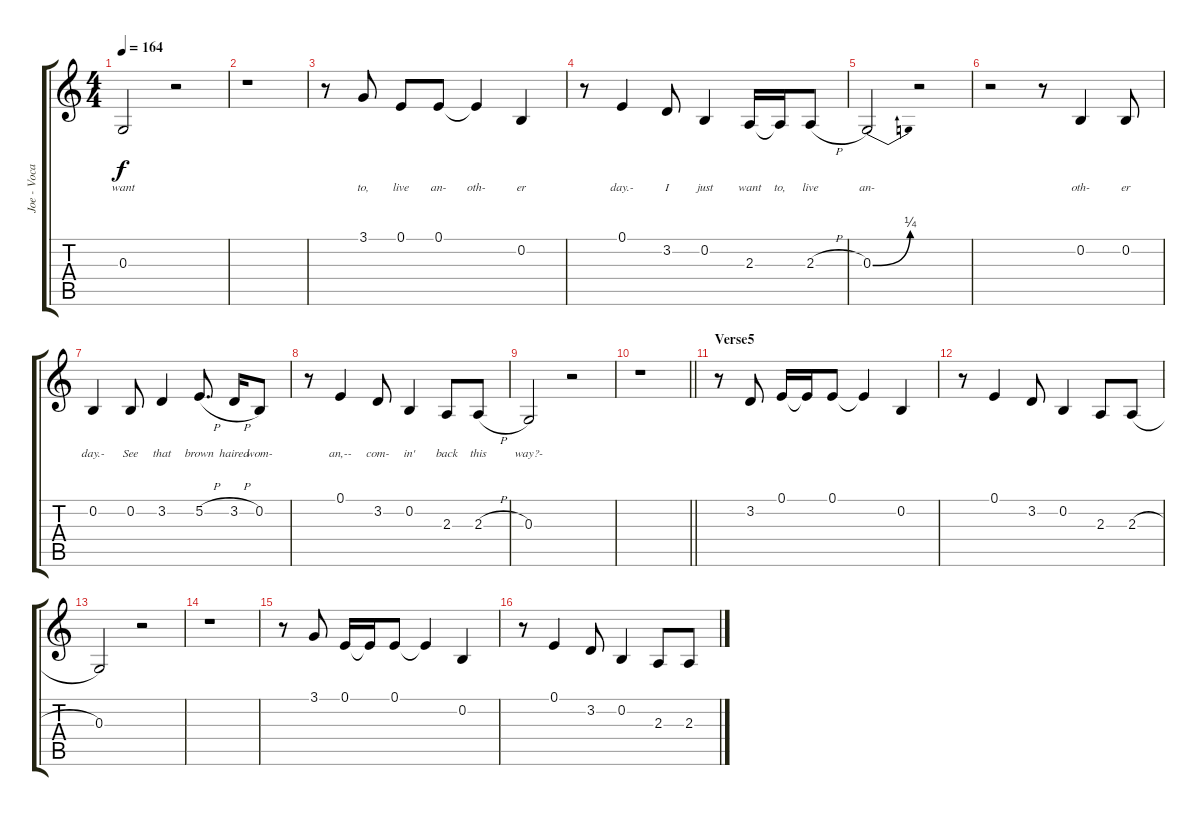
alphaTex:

\track ("Joe - Vocals" "Joe - Voca") {instrument pad3polysynth}
\staff {score tabs}
\tuning (E4 B3 G3 D3 A2 E2) {hide}
\ts (4 4)
\tempo 164
\clef g2
\ks c
0.3.2{lyrics (0 "want") lyrics (1 "") lyrics (2 "") lyrics (3 "") lyrics (4 "") dy f} r.2 |
r.1 |
r.8 3.1.8{lyrics (0 "to,") lyrics (1 "") lyrics (2 "") lyrics (3 "") lyrics (4 "")} 0.1.8{lyrics (0 "live") lyrics (1 "") lyrics (2 "") lyrics (3 "") lyrics (4 "")} 0.1.8{lyrics (0 "an-") lyrics (1 "") lyrics (2 "") lyrics (3 "") lyrics (4 "")} 0.1{t}.4{lyrics (0 "oth-") lyrics (1 "") lyrics (2 "") lyrics (3 "") lyrics (4 "")} 0.2.4{lyrics (0 "er") lyrics (1 "") lyrics (2 "") lyrics (3 "") lyrics (4 "")} |
r.8 0.1.4{lyrics (0 "day.-") lyrics (1 "") lyrics (2 "") lyrics (3 "") lyrics (4 "")} 3.2.8{lyrics (0 "I") lyrics (1 "") lyrics (2 "") lyrics (3 "") lyrics (4 "")} 0.2.4{lyrics (0 "just") lyrics (1 "") lyrics (2 "") lyrics (3 "") lyrics (4 "")} 2.3.16{lyrics (0 "want") lyrics (1 "") lyrics (2 "") lyrics (3 "") lyrics (4 "")} 2.3{t}.16{lyrics (0 "to,") lyrics (1 "") lyrics (2 "") lyrics (3 "") lyrics (4 "")} 2.3{h}.8{lyrics (0 "live") lyrics (1 "") lyrics (2 "") lyrics (3 "") lyrics (4 "")} |
0.3{be (bend 0 0 60 1)}.2{lyrics (0 "an-") lyrics (1 "") lyrics (2 "") lyrics (3 "") lyrics (4 "")} r.2 |
r.2 r.8 0.2.4{lyrics (0 "oth-") lyrics (1 "") lyrics (2 "") lyrics (3 "") lyrics (4 "")} 0.2.8{lyrics (0 "er") lyrics (1 "") lyrics (2 "") lyrics (3 "") lyrics (4 "")} |
0.2.4{lyrics (0 "day.-") lyrics (1 "") lyrics (2 "") lyrics (3 "") lyrics (4 "")} 0.2.8{lyrics (0 "See") lyrics (1 "") lyrics (2 "") lyrics (3 "") lyrics (4 "")} 3.2.4{lyrics (0 "that") lyrics (1 "") lyrics (2 "") lyrics (3 "") lyrics (4 "")} 5.2{h}.8{d lyrics (0 "brown") lyrics (1 "") lyrics (2 "") lyrics (3 "") lyrics (4 "")} 3.2{h}.16{lyrics (0 "haired") lyrics (1 "") lyrics (2 "") lyrics (3 "") lyrics (4 "")} 0.2.8{lyrics (0 "wom-") lyrics (1 "") lyrics (2 "") lyrics (3 "") lyrics (4 "")} |
r.8 0.1.4{lyrics (0 "an,--") lyrics (1 "") lyrics (2 "") lyrics (3 "") lyrics (4 "")} 3.2.8{lyrics (0 "com-") lyrics (1 "") lyrics (2 "") lyrics (3 "") lyrics (4 "")} 0.2.4{lyrics (0 "in'") lyrics (1 "") lyrics (2 "") lyrics (3 "") lyrics (4 "")} 2.3.8{lyrics (0 "back") lyrics (1 "") lyrics (2 "") lyrics (3 "") lyrics (4 "")} 2.3{h}.8{lyrics (0 "this") lyrics (1 "") lyrics (2 "") lyrics (3 "") lyrics (4 "")} |
0.3.2{lyrics (0 "way?-") lyrics (1 "") lyrics (2 "") lyrics (3 "") lyrics (4 "")} r.2 |
\barLineRight lightlight
r.1 |
\section ("" "Verse5")
r.8 3.2.8 0.1.16 0.1{t}.16 0.1.8 0.1{t}.4 0.2.4 |
r.8 0.1.4 3.2.8 0.2.4 2.3.8 2.3{h}.8 |
0.3.2 r.2 |
r.1 |
r.8 3.1.8 0.1.16 0.1{t}.16 0.1.8 0.1{t}.4 0.2.4 |
r.8 0.1.4 3.2.8 0.2.4 2.3.8 2.3{h}.8
